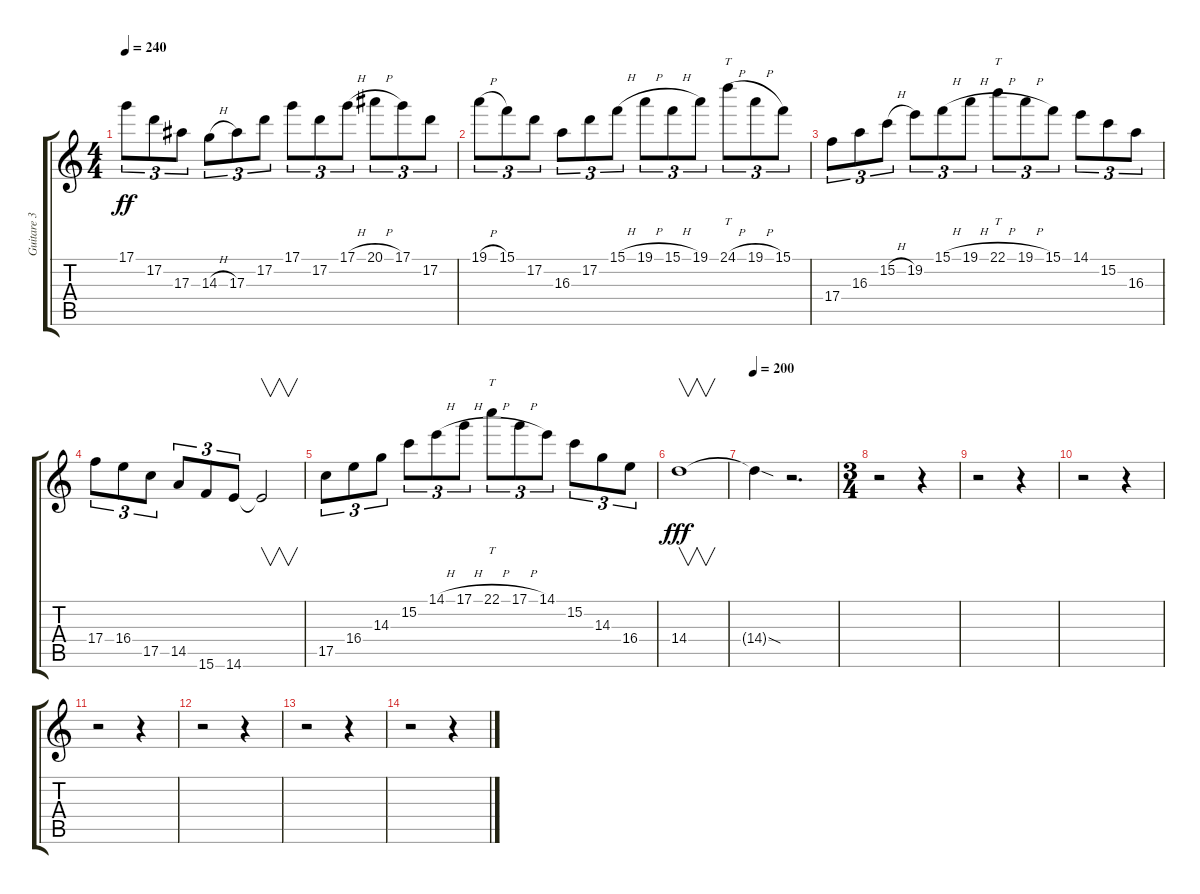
\track ("Guitare 3" "Guitare 3") {instrument overdrivenguitar}
\staff {score tabs}
\tuning (D4 A3 F3 C3 G2 D2) {hide}
\ts (4 4)
\tempo 240
\clef g2
\ks c
17.1.8{tu (3 2) dy ff} 17.2.8{tu (3 2)} 17.3.8{tu (3 2)} 14.3{h}.8{tu (3 2)} 17.3.8{tu (3 2)} 17.2.8{tu (3 2)} 17.1.8{tu (3 2)} 17.2.8{tu (3 2)} 17.1{h}.8{tu (3 2)} 20.1{h}.8{tu (3 2)} 17.1.8{tu (3 2)} 17.2.8{tu (3 2)} |
19.1{h}.8{tu (3 2)} 15.1.8{tu (3 2)} 17.2.8{tu (3 2)} 16.3.8{tu (3 2)} 17.2.8{tu (3 2)} 15.1{h}.8{tu (3 2)} 19.1{h}.8{tu (3 2)} 15.1{h}.8{tu (3 2)} 19.1.8{tu (3 2)} 24.1{h}.8{tt tu (3 2)} 19.1{h}.8{tu (3 2)} 15.1.8{tu (3 2)} |
17.4.8{tu (3 2)} 16.3.8{tu (3 2)} 15.2{h}.8{tu (3 2)} 19.2.8{tu (3 2)} 15.1{h}.8{tu (3 2)} 19.1{h}.8{tu (3 2)} 22.1{h}.8{tt tu (3 2)} 19.1{h}.8{tu (3 2)} 15.1.8{tu (3 2)} 14.1.8{tu (3 2)} 15.2.8{tu (3 2)} 16.3.8{tu (3 2)} |
17.4.8{tu (3 2)} 16.4.8{tu (3 2)} 17.5.8{tu (3 2)} 14.5.8{tu (3 2)} 15.6.8{tu (3 2)} 14.6.8{tu (3 2)} 14.6{t}.2{v} |
17.5.8{tu (3 2)} 16.4.8{tu (3 2)} 14.3.8{tu (3 2)} 15.2.8{tu (3 2)} 14.1{h}.8{tu (3 2)} 17.1{h}.8{tu (3 2)} 22.1{h}.8{tt tu (3 2)} 17.1{h}.8{tu (3 2)} 14.1.8{tu (3 2)} 15.2.8{tu (3 2)} 14.3.8{tu (3 2)} 16.4.8{tu (3 2)} |
14.4.1{v dy fff} |
\tempo 200
14.4{sod t}.4 r.2{d} |
\ts (3 4)
r.2 r.4 |
r.2 r.4 |
r.2 r.4 |
r.2 r.4 |
r.2 r.4 |
r.2 r.4 |
r.2 r.4
